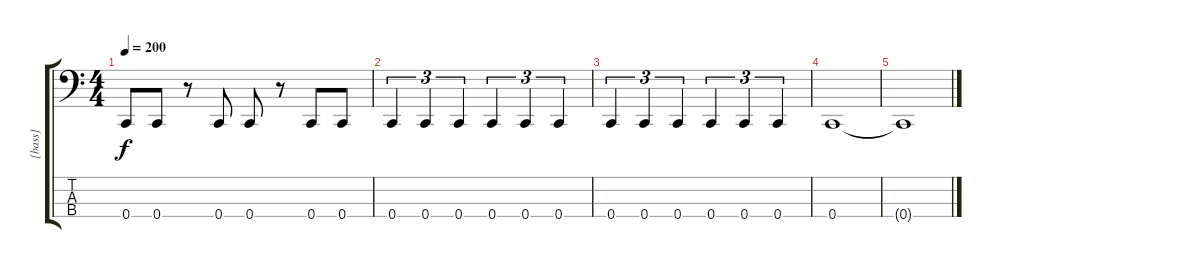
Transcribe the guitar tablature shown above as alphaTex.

\track ("[bass]" "[bass]") {instrument slapbass1}
\staff {score tabs}
\tuning (F2 C2 G1 C1) {hide}
\ts (4 4)
\tempo 200
\clef f4
\ks c
0.4.8{dy f} 0.4.8 r.8 0.4.8 0.4.8 r.8 0.4.8 0.4.8 |
0.4.4{tu (3 2)} 0.4.4{tu (3 2)} 0.4.4{tu (3 2)} 0.4.4{tu (3 2)} 0.4.4{tu (3 2)} 0.4.4{tu (3 2)} |
0.4.4{tu (3 2)} 0.4.4{tu (3 2)} 0.4.4{tu (3 2)} 0.4.4{tu (3 2)} 0.4.4{tu (3 2)} 0.4.4{tu (3 2)} |
0.4.1 |
0.4{t}.1
